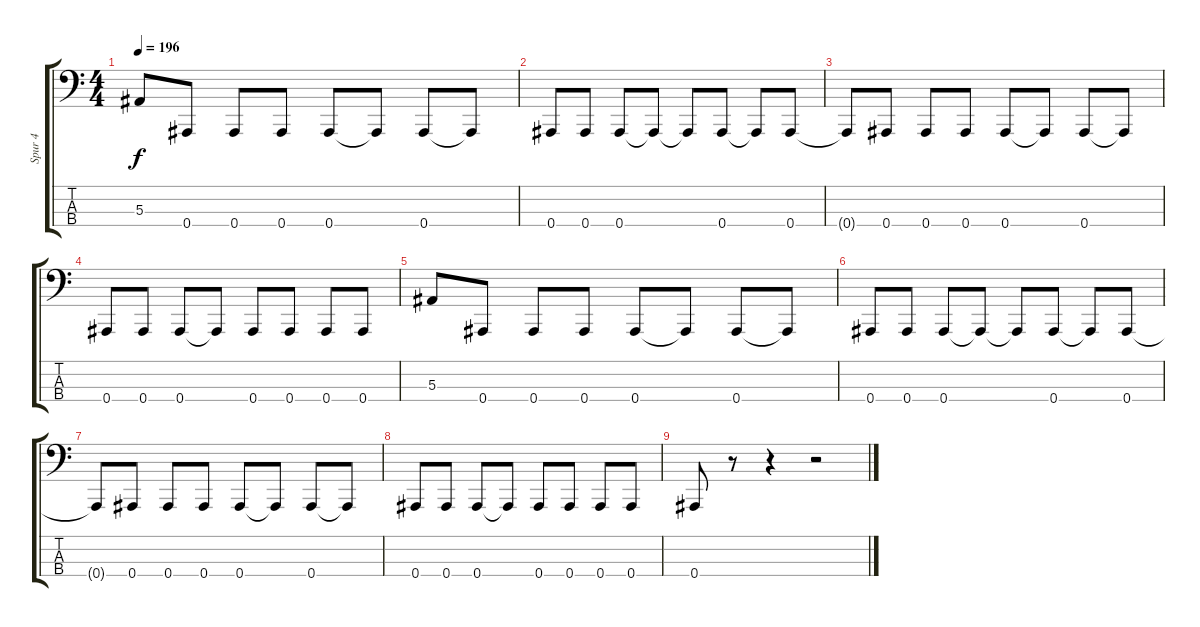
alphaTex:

\track ("Spur 4" "Spur 4") {instrument electricbasspick}
\staff {score tabs}
\tuning (Eb2 Bb1 F1 Bb0) {hide}
\ts (4 4)
\tempo 196
\clef f4
\ks c
5.3.8{dy f} 0.4.8 0.4.8 0.4.8 0.4.8 0.4{t}.8 0.4.8 0.4{t}.8 |
0.4.8 0.4.8 0.4.8 0.4{t}.8 0.4{t}.8 0.4.8 0.4{t}.8 0.4.8 |
0.4{t}.8 0.4.8 0.4.8 0.4.8 0.4.8 0.4{t}.8 0.4.8 0.4{t}.8 |
0.4.8 0.4.8 0.4.8 0.4{t}.8 0.4.8 0.4.8 0.4.8 0.4.8 |
5.3.8 0.4.8 0.4.8 0.4.8 0.4.8 0.4{t}.8 0.4.8 0.4{t}.8 |
0.4.8 0.4.8 0.4.8 0.4{t}.8 0.4{t}.8 0.4.8 0.4{t}.8 0.4.8 |
0.4{t}.8 0.4.8 0.4.8 0.4.8 0.4.8 0.4{t}.8 0.4.8 0.4{t}.8 |
0.4.8 0.4.8 0.4.8 0.4{t}.8 0.4.8 0.4.8 0.4.8 0.4.8 |
0.4.8 r.8 r.4 r.2
